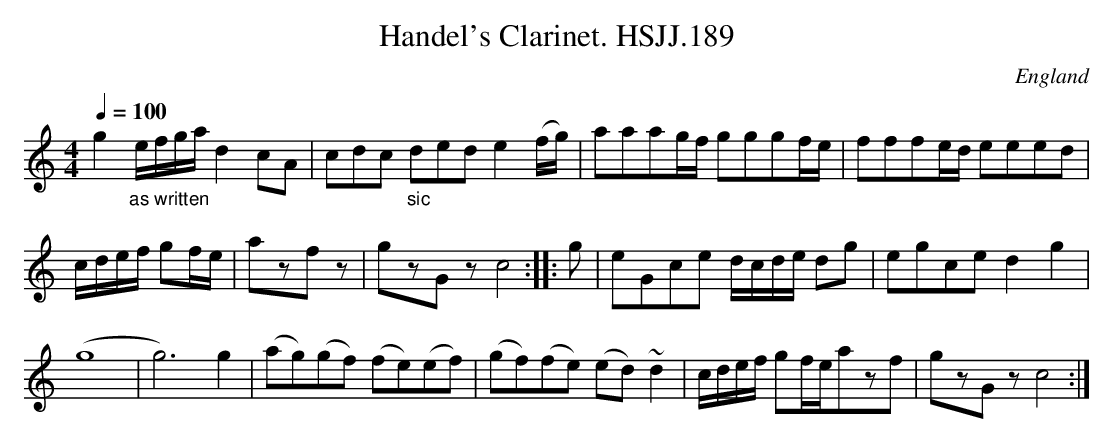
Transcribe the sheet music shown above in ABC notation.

X:1
T:Handel's Clarinet. HSJJ.189
L:1/8
M:4/4
O:England
Q:1/4=100
K:C
g2"_as written"e/f/g/a/d2cA|cdc"_sic" ded e2 (f/g/)|\
aaag/f/ gggf/e/|fffe/d/ eeed|!
c/d/e/f/ gf/e/|azfz|gzGzc4:|\
|:g|eGce d/c/d/e/ dg|egced2g2|!
(g8|g6)g2|(ag)(gf) (fe)(ef)|(gf)(fe) (ed)~d2|\
c/d/e/f/ gf/e/azf|gzGzc4:|
